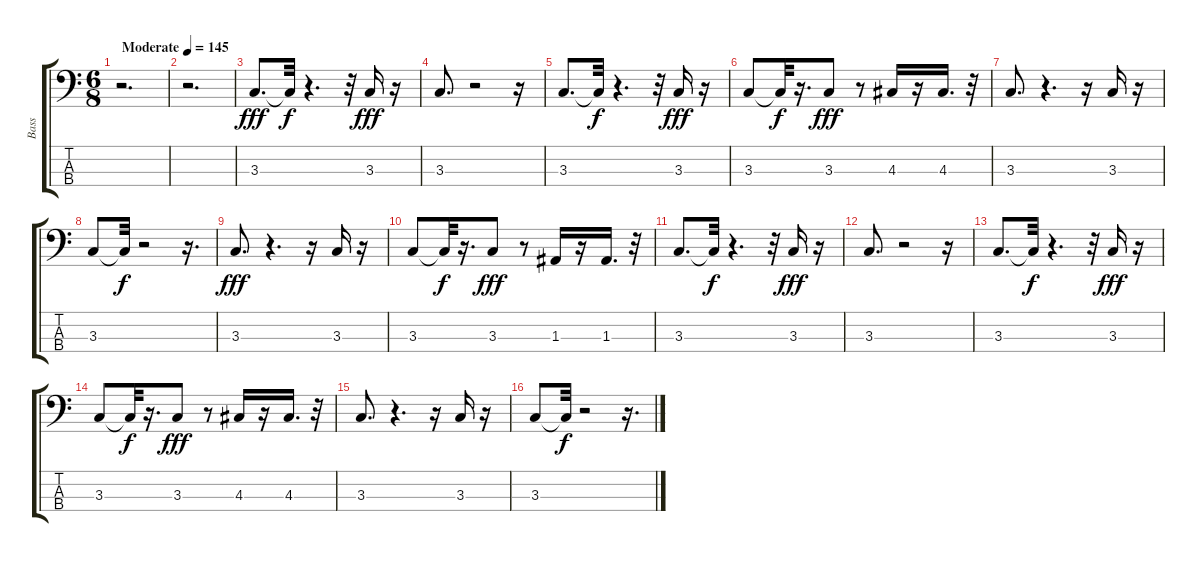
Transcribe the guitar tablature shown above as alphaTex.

\track ("Bass" "Bass") {instrument electricbassfinger}
\staff {score tabs}
\tuning (G2 D2 A1 E1) {hide}
\ts (6 8)
\tempo (145 "Moderate")
\clef f4
\ks c
r.2{d dy fff instrument electricbassfinger} |
r.2{d} |
3.3.8{d} 3.3{t}.32{dy f} r.4{d} r.32 3.3.16{dy fff} r.16 |
3.3.8{d} r.2 r.16 |
3.3.8{d} 3.3{t}.32{dy f} r.4{d} r.32 3.3.16{dy fff} r.16 |
3.3.8 3.3{t}.32{dy f} r.16{d} 3.3.8{dy fff} r.8 4.3.16 r.16 4.3.16{d} r.32 |
3.3.8{d} r.4{d} r.16 3.3.16 r.16 |
3.3.8 3.3{t}.32{dy f} r.2 r.16{d} |
3.3.8{d dy fff} r.4{d} r.16 3.3.16 r.16 |
3.3.8 3.3{t}.32{dy f} r.16{d} 3.3.8{dy fff} r.8 1.3.16 r.16 1.3.16{d} r.32 |
3.3.8{d} 3.3{t}.32{dy f} r.4{d} r.32 3.3.16{dy fff} r.16 |
3.3.8{d} r.2 r.16 |
3.3.8{d} 3.3{t}.32{dy f} r.4{d} r.32 3.3.16{dy fff} r.16 |
3.3.8 3.3{t}.32{dy f} r.16{d} 3.3.8{dy fff} r.8 4.3.16 r.16 4.3.16{d} r.32 |
3.3.8{d} r.4{d} r.16 3.3.16 r.16 |
3.3.8 3.3{t}.32{dy f} r.2 r.16{d}
